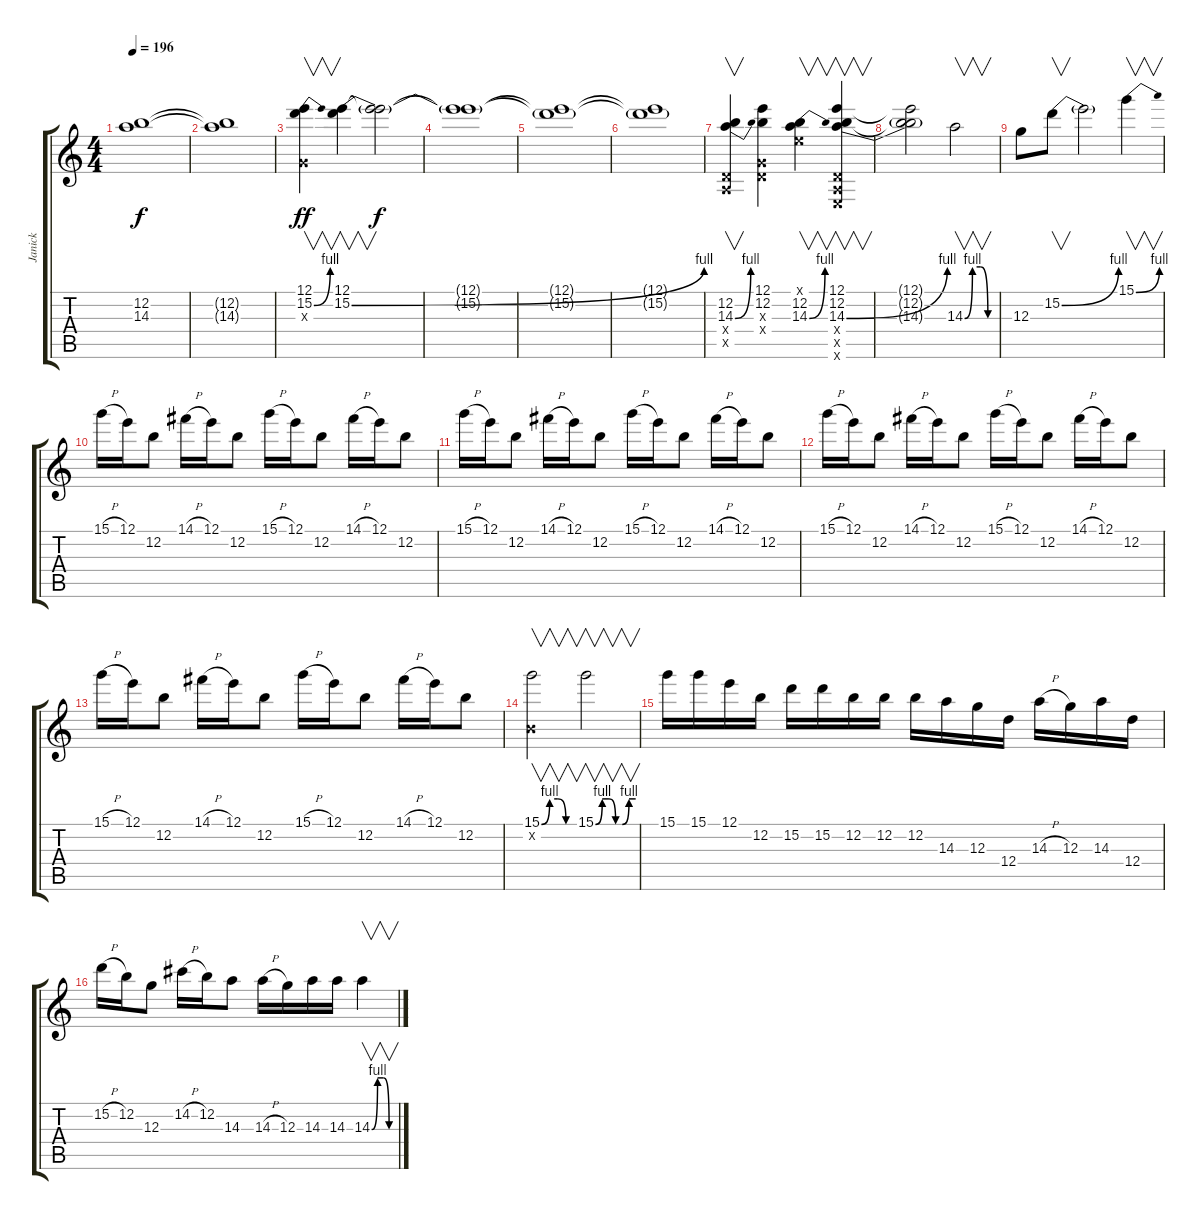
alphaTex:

\track ("Janick" "Janick") {instrument distortionguitar}
\staff {score tabs}
\tuning (E4 B3 G3 D3 A2 E2) {hide}
\ts (4 4)
\tempo 196
\clef g2
\ks c
(12.2{t} 14.3{t}).1{dy f} |
(12.2{t} 14.3{t}).1 |
(12.1 15.2{be (bend 0 0 60 4)} 0.3{x}).4{v dy ff} (12.1 15.2{be (bend 0 0 60 4)}).4{v} (12.1{t} 15.2{t}).2{dy f} |
(12.1{t} 15.2{t}).1 |
(12.1{t} 15.2{t}).1 |
(12.1{t} 15.2{t}).1 |
(12.2 14.3{be (bend 0 0 60 4)} 0.4{x} 0.5{x}).4{v volume 16} (12.1 12.2 0.3{x} 0.4{x}).4 (0.1{x} 12.2 14.3{be (bend 0 0 60 4)}).4{v} (12.1 12.2 14.3{be (bend 0 0 60 4)} 0.4{x} 0.5{x} 0.6{x}).4{v} |
(12.1{t} 12.2{t} 14.3{t}).2 14.3{be (custom 0 0 15 4 30 4 45 0 60 0)}.2{v} |
12.3.8 15.2{be (bend 0 0 60 4)}.8{v} 15.2{t}.2 15.1{be (bend 0 0 60 4)}.4{v} |
15.1{h}.16 12.1.16 12.2.8 14.1{h}.16 12.1.16 12.2.8 15.1{h}.16 12.1.16 12.2.8 14.1{h}.16 12.1.16 12.2.8 |
15.1{h}.16 12.1.16 12.2.8 14.1{h}.16 12.1.16 12.2.8 15.1{h}.16 12.1.16 12.2.8 14.1{h}.16 12.1.16 12.2.8 |
15.1{h}.16 12.1.16 12.2.8 14.1{h}.16 12.1.16 12.2.8 15.1{h}.16 12.1.16 12.2.8 14.1{h}.16 12.1.16 12.2.8 |
15.1{h}.16 12.1.16 12.2.8 14.1{h}.16 12.1.16 12.2.8 15.1{h}.16 12.1.16 12.2.8 14.1{h}.16 12.1.16 12.2.8 |
(15.1{be (custom 0 0 15 4 30 4 45 0 60 0)} 0.2{x}).2{v} 15.1{be (custom 0 0 10 4 20 4 30 0 40 0 50 4 60 4)}.2{v} |
15.1.16 15.1.16 12.1.16 12.2.16 15.2.16 15.2.16 12.2.16 12.2.16 12.2.16 14.3.16 12.3.16 12.4.16 14.3{h}.16 12.3.16 14.3.16 12.4.16 |
15.2{h}.16 12.2.16 12.3.8 14.2{h}.16 12.2.16 14.3.8 14.3{h}.16 12.3.16 14.3.16 14.3.16 14.3{be (custom 0 0 15 4 30 4 45 0 60 0)}.4{v}
